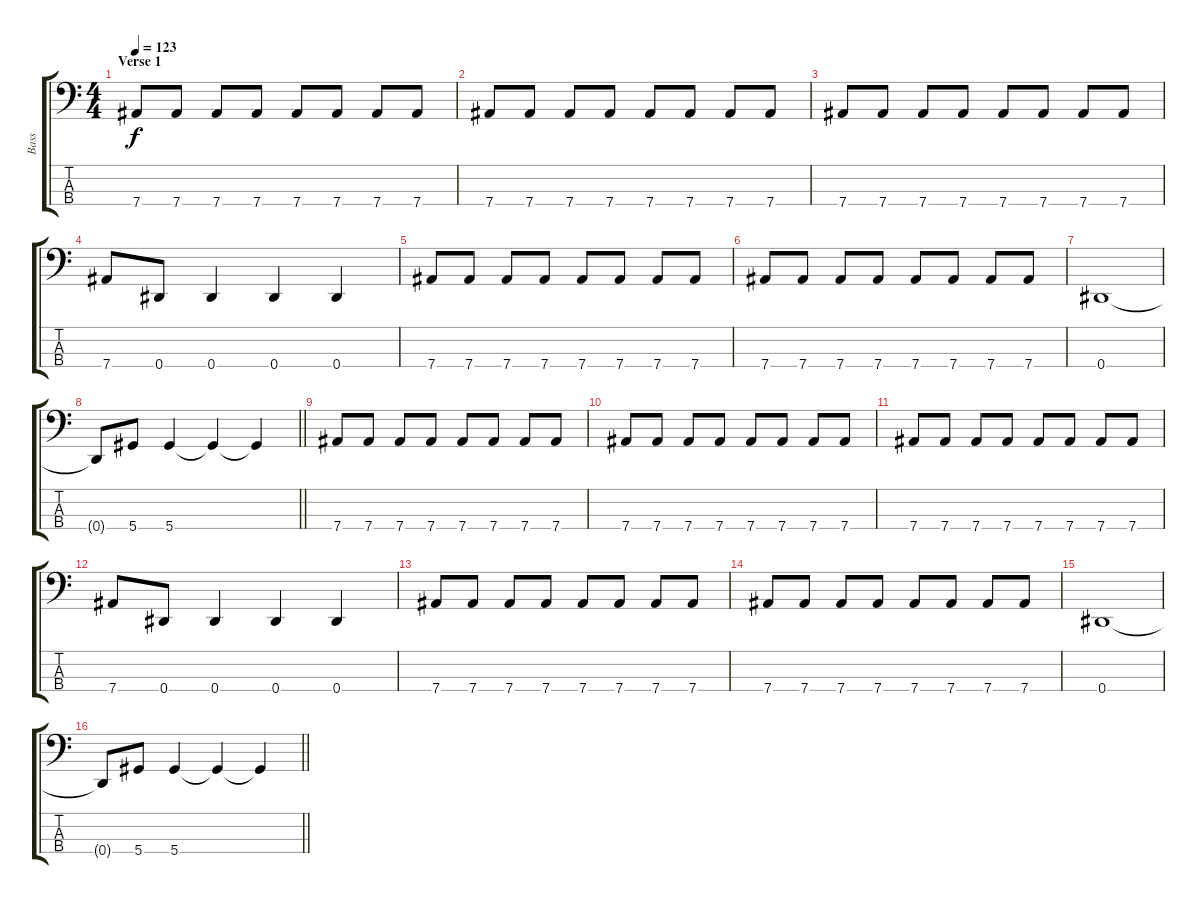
\track ("Bass" "Bass") {instrument electricbassfinger}
\staff {score tabs}
\tuning (Gb2 Db2 Ab1 Eb1) {hide}
\ts (4 4)
\section ("" "Verse 1")
\tempo 123
\clef f4
\ks c
7.4.8{dy f} 7.4.8 7.4.8 7.4.8 7.4.8 7.4.8 7.4.8 7.4.8 |
7.4.8 7.4.8 7.4.8 7.4.8 7.4.8 7.4.8 7.4.8 7.4.8 |
7.4.8 7.4.8 7.4.8 7.4.8 7.4.8 7.4.8 7.4.8 7.4.8 |
7.4.8 0.4.8 0.4.4 0.4.4 0.4.4 |
7.4.8 7.4.8 7.4.8 7.4.8 7.4.8 7.4.8 7.4.8 7.4.8 |
7.4.8 7.4.8 7.4.8 7.4.8 7.4.8 7.4.8 7.4.8 7.4.8 |
0.4.1 |
\barLineRight lightlight
0.4{t}.8 5.4.8 5.4.4 5.4{t}.4 5.4{t}.4 |
7.4.8 7.4.8 7.4.8 7.4.8 7.4.8 7.4.8 7.4.8 7.4.8 |
7.4.8 7.4.8 7.4.8 7.4.8 7.4.8 7.4.8 7.4.8 7.4.8 |
7.4.8 7.4.8 7.4.8 7.4.8 7.4.8 7.4.8 7.4.8 7.4.8 |
7.4.8 0.4.8 0.4.4 0.4.4 0.4.4 |
7.4.8 7.4.8 7.4.8 7.4.8 7.4.8 7.4.8 7.4.8 7.4.8 |
7.4.8 7.4.8 7.4.8 7.4.8 7.4.8 7.4.8 7.4.8 7.4.8 |
0.4.1 |
\barLineRight lightlight
0.4{t}.8 5.4.8 5.4.4 5.4{t}.4 5.4{t}.4
